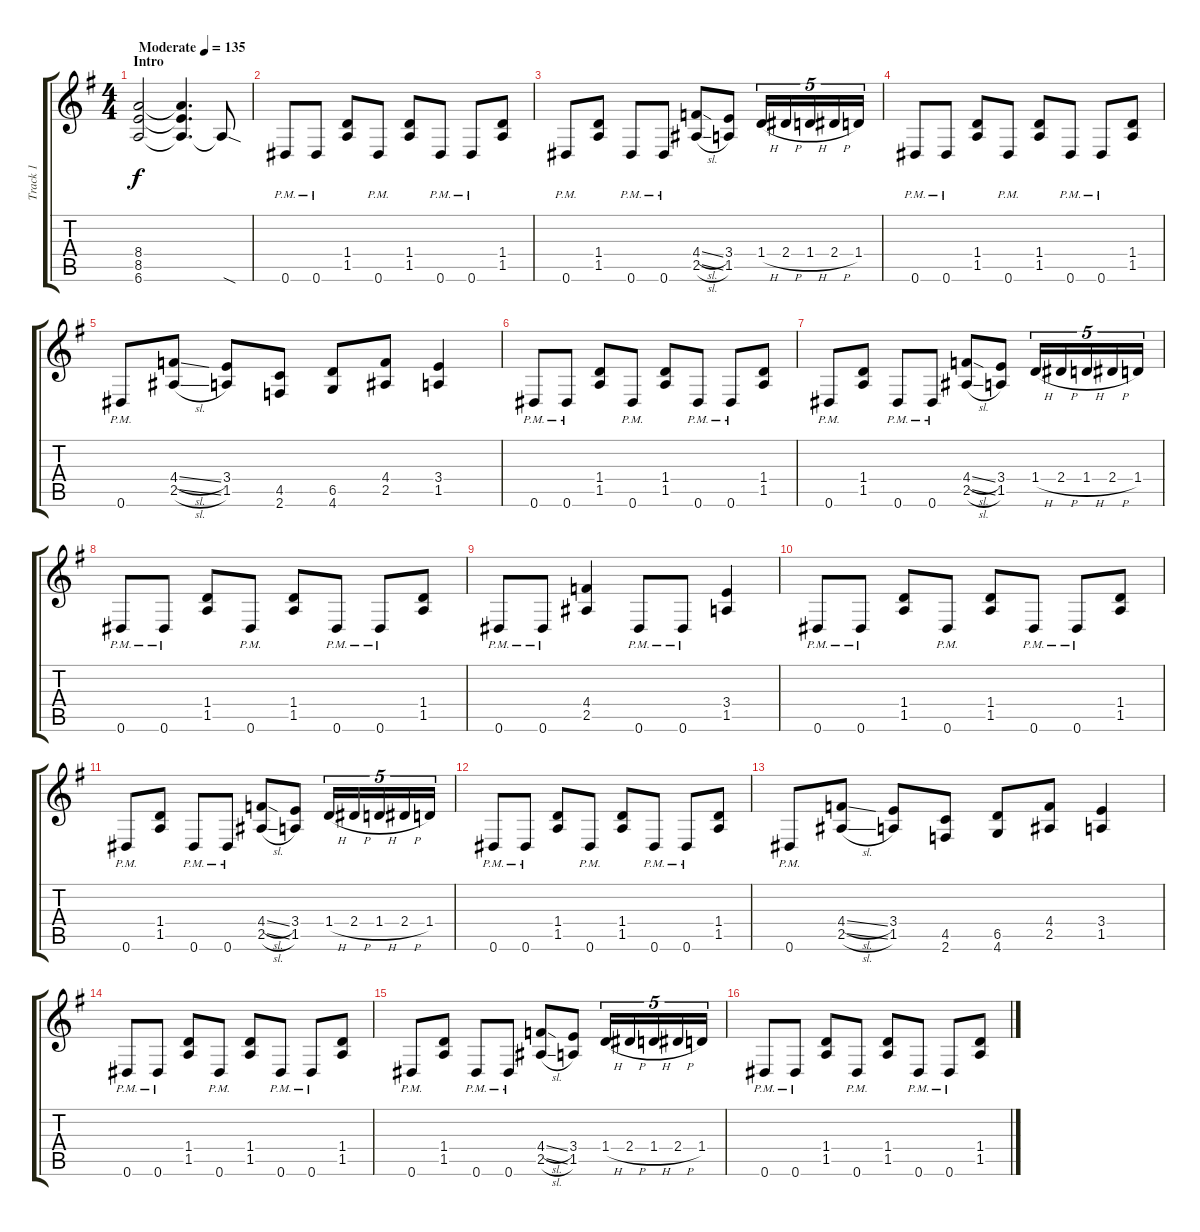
\track ("Track 1" "Track 1") {instrument distortionguitar}
\staff {score tabs}
\tuning (Eb4 Bb3 Gb3 Db3 Ab2 Eb2) {hide}
\ts (4 4)
\section ("" "Intro")
\tempo (135 "Moderate")
\clef g2
\ks eminor
(8.4 8.5 6.6).2{dy f instrument distortionguitar} (8.4{t} 8.5{t} 6.6{t}).4{d} 6.6{sod t}.8 |
0.6{pm}.8 0.6{pm}.8 (1.4 1.5).8 0.6{pm}.8 (1.4 1.5).8 0.6{pm}.8 0.6{pm}.8 (1.4 1.5).8 |
0.6{pm}.8 (1.4 1.5).8 0.6{pm}.8 0.6{pm}.8 (4.4{sl} 2.5{sl}).8 (3.4 1.5).8 1.4{h}.16{tu (5 4)} 2.4{h}.16{tu (5 4)} 1.4{h}.16{tu (5 4)} 2.4{h}.16{tu (5 4)} 1.4.16{tu (5 4)} |
0.6{pm}.8 0.6{pm}.8 (1.4 1.5).8 0.6{pm}.8 (1.4 1.5).8 0.6{pm}.8 0.6{pm}.8 (1.4 1.5).8 |
0.6{pm}.8 (4.4{sl} 2.5{sl}).8 (3.4 1.5).8 (4.5 2.6).8 (6.5 4.6).8 (4.4 2.5).8 (3.4 1.5).4 |
0.6{pm}.8 0.6{pm}.8 (1.4 1.5).8 0.6{pm}.8 (1.4 1.5).8 0.6{pm}.8 0.6{pm}.8 (1.4 1.5).8 |
0.6{pm}.8 (1.4 1.5).8 0.6{pm}.8 0.6{pm}.8 (4.4{sl} 2.5{sl}).8 (3.4 1.5).8 1.4{h}.16{tu (5 4)} 2.4{h}.16{tu (5 4)} 1.4{h}.16{tu (5 4)} 2.4{h}.16{tu (5 4)} 1.4.16{tu (5 4)} |
0.6{pm}.8 0.6{pm}.8 (1.4 1.5).8 0.6{pm}.8 (1.4 1.5).8 0.6{pm}.8 0.6{pm}.8 (1.4 1.5).8 |
0.6{pm}.8 0.6{pm}.8 (4.4 2.5).4 0.6{pm}.8 0.6{pm}.8 (3.4 1.5).4 |
0.6{pm}.8 0.6{pm}.8 (1.4 1.5).8 0.6{pm}.8 (1.4 1.5).8 0.6{pm}.8 0.6{pm}.8 (1.4 1.5).8 |
0.6{pm}.8 (1.4 1.5).8 0.6{pm}.8 0.6{pm}.8 (4.4{sl} 2.5{sl}).8 (3.4 1.5).8 1.4{h}.16{tu (5 4)} 2.4{h}.16{tu (5 4)} 1.4{h}.16{tu (5 4)} 2.4{h}.16{tu (5 4)} 1.4.16{tu (5 4)} |
0.6{pm}.8 0.6{pm}.8 (1.4 1.5).8 0.6{pm}.8 (1.4 1.5).8 0.6{pm}.8 0.6{pm}.8 (1.4 1.5).8 |
0.6{pm}.8 (4.4{sl} 2.5{sl}).8 (3.4 1.5).8 (4.5 2.6).8 (6.5 4.6).8 (4.4 2.5).8 (3.4 1.5).4 |
0.6{pm}.8 0.6{pm}.8 (1.4 1.5).8 0.6{pm}.8 (1.4 1.5).8 0.6{pm}.8 0.6{pm}.8 (1.4 1.5).8 |
0.6{pm}.8 (1.4 1.5).8 0.6{pm}.8 0.6{pm}.8 (4.4{sl} 2.5{sl}).8 (3.4 1.5).8 1.4{h}.16{tu (5 4)} 2.4{h}.16{tu (5 4)} 1.4{h}.16{tu (5 4)} 2.4{h}.16{tu (5 4)} 1.4.16{tu (5 4)} |
0.6{pm}.8 0.6{pm}.8 (1.4 1.5).8 0.6{pm}.8 (1.4 1.5).8 0.6{pm}.8 0.6{pm}.8 (1.4 1.5).8
